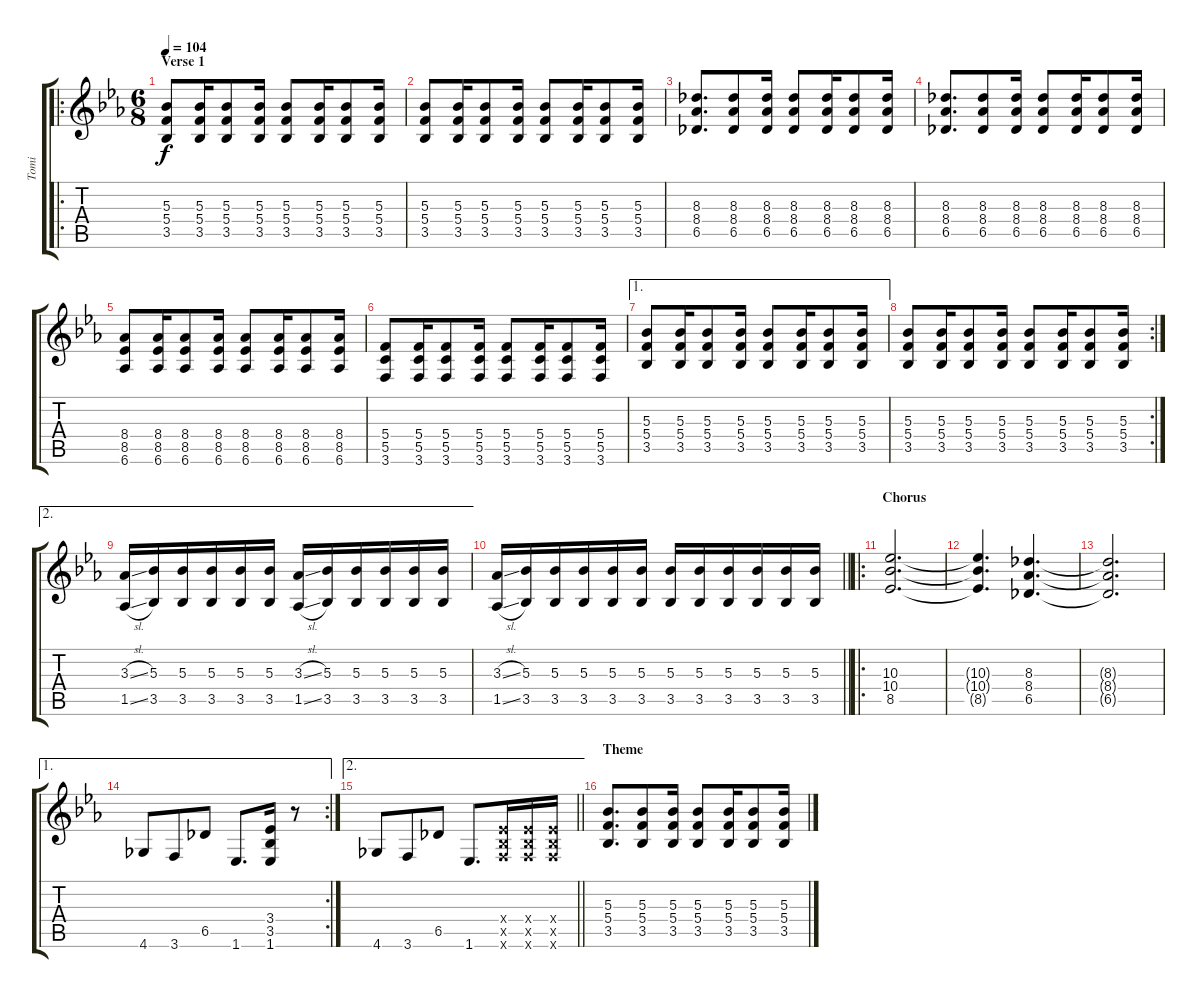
\track ("Tomi" "Tomi") {instrument distortionguitar}
\staff {score tabs}
\tuning (D4 A3 F3 C3 G2 D2) {hide}
\ro
\ts (6 8)
\section ("" "Verse 1")
\tempo 104
\clef g2
\ks eb
(5.3 5.4 3.5).8{dy f} (5.3 5.4 3.5).16 (5.3 5.4 3.5).8 (5.3 5.4 3.5).16 (5.3 5.4 3.5).8 (5.3 5.4 3.5).16 (5.3 5.4 3.5).8 (5.3 5.4 3.5).16 |
(5.3 5.4 3.5).8 (5.3 5.4 3.5).16 (5.3 5.4 3.5).8 (5.3 5.4 3.5).16 (5.3 5.4 3.5).8 (5.3 5.4 3.5).16 (5.3 5.4 3.5).8 (5.3 5.4 3.5).16 |
(8.3 8.4 6.5).8{d} (8.3 8.4 6.5).8 (8.3 8.4 6.5).16 (8.3 8.4 6.5).8 (8.3 8.4 6.5).16 (8.3 8.4 6.5).8 (8.3 8.4 6.5).16 |
(8.3 8.4 6.5).8{d} (8.3 8.4 6.5).8 (8.3 8.4 6.5).16 (8.3 8.4 6.5).8 (8.3 8.4 6.5).16 (8.3 8.4 6.5).8 (8.3 8.4 6.5).16 |
(8.4 8.5 6.6).8 (8.4 8.5 6.6).16 (8.4 8.5 6.6).8 (8.4 8.5 6.6).16 (8.4 8.5 6.6).8 (8.4 8.5 6.6).16 (8.4 8.5 6.6).8 (8.4 8.5 6.6).16 |
(5.4 5.5 3.6).8 (5.4 5.5 3.6).16 (5.4 5.5 3.6).8 (5.4 5.5 3.6).16 (5.4 5.5 3.6).8 (5.4 5.5 3.6).16 (5.4 5.5 3.6).8 (5.4 5.5 3.6).16 |
\ae 1
(5.3 5.4 3.5).8 (5.3 5.4 3.5).16 (5.3 5.4 3.5).8 (5.3 5.4 3.5).16 (5.3 5.4 3.5).8 (5.3 5.4 3.5).16 (5.3 5.4 3.5).8 (5.3 5.4 3.5).16 |
\rc 2
(5.3 5.4 3.5).8 (5.3 5.4 3.5).16 (5.3 5.4 3.5).8 (5.3 5.4 3.5).16 (5.3 5.4 3.5).8 (5.3 5.4 3.5).16 (5.3 5.4 3.5).8 (5.3 5.4 3.5).16 |
\ae 2
(3.3{sl} 1.5{sl}).16 (5.3 3.5).16 (5.3 3.5).16 (5.3 3.5).16 (5.3 3.5).16 (5.3 3.5).16 (3.3{sl} 1.5{sl}).16 (5.3 3.5).16 (5.3 3.5).16 (5.3 3.5).16 (5.3 3.5).16 (5.3 3.5).16 |
\barLineRight lightlight
(3.3{sl} 1.5{sl}).16 (5.3 3.5).16 (5.3 3.5).16 (5.3 3.5).16 (5.3 3.5).16 (5.3 3.5).16 (5.3 3.5).16 (5.3 3.5).16 (5.3 3.5).16 (5.3 3.5).16 (5.3 3.5).16 (5.3 3.5).16 |
\ro
\section ("" "Chorus")
(10.3 10.4 8.5).2{d} |
(10.3{t} 10.4{t} 8.5{t}).4{d} (8.3 8.4 6.5).4{d} |
(8.3{t} 8.4{t} 6.5{t}).2{d} |
\ae 1
\rc 2
4.6.8 3.6.8 6.5.8 1.6.8{d} (3.4 3.5 1.6).16 r.8 |
\ae 2
\barLineRight lightlight
4.6.8 3.6.8 6.5.8 1.6.8{d} (3.4{x} 3.5{x} 3.6{x}).16 (3.4{x} 3.5{x} 3.6{x}).16 (3.4{x} 3.5{x} 3.6{x}).16 |
\section ("" "Theme")
(5.3 5.4 3.5).8{d} (5.3 5.4 3.5).8 (5.3 5.4 3.5).16 (5.3 5.4 3.5).8 (5.3 5.4 3.5).16 (5.3 5.4 3.5).8 (5.3 5.4 3.5).16
